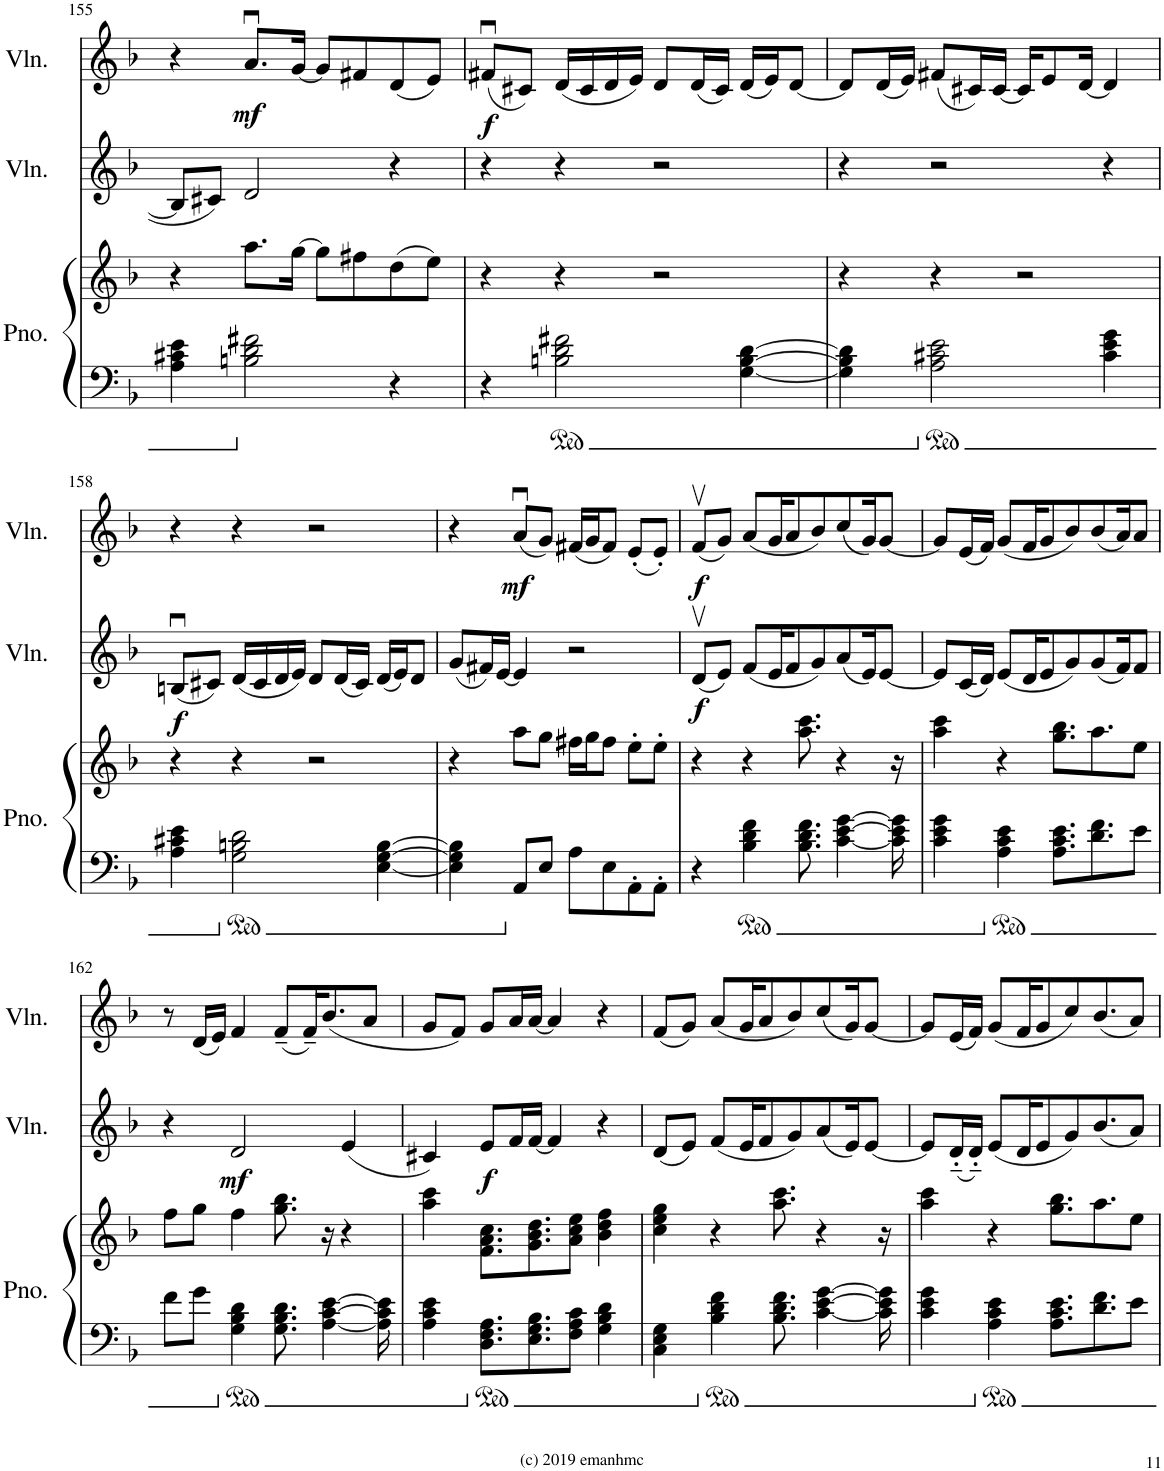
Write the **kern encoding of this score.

**kern	**kern	**kern	**dynam	**kern	**dynam
*part3	*part3	*part2	*part2	*part1	*part1
*staff4	*staff3	*staff2	*staff2	*staff1	*staff1
*I"Piano	*	*I"Violin	*	*I"Violin	*
*I'Pno.	*	*I'Vln.	*	*I'Vln.	*
!!LO:PB:g=z
*clefG2	*clefG2	*clefG2	*	*clefG2	*
*k[b-]	*k[b-]	*k[b-]	*	*k[b-]	*
*M4/4	*M4/4	*M4/4	*	*M4/4	*
*met(c)	*met(c)	*met(c)	*	*met(c)	*
=155	=155	=155	=155	=155	=155
4A\ 4c#X\ 4e\	4r	8B/L]	.	4r	.
.	.	8c#X/J	.	.	.
!	!	!	!	!	!LO:DY:b
2Bn\ 2d\ 2f#X\	8.aa\L	2d/	.	8.au/L	mf
.	[16gg\Jk	.	.	[16g/Jk	.
.	8gg\L]	.	.	8g/L]	.
.	8ff#X\	.	.	8f#X/	.
4r	(8dd\	4r	.	(8d/	.
.	8ee\J)	.	.	8e/J)	.
=156	=156	=156	=156	=156	=156
!	!	!	!	!	!LO:DY:b
4r	4r	4r	.	(8f#Xu/L	f
.	.	.	.	8c#X/J)	.
2Bn\ 2d\ 2f#X\	4r	4r	.	(16d/LL	.
.	.	.	.	16c#/	.
.	.	.	.	16d/	.
.	.	.	.	16e/JJ)	.
.	2r	2r	.	8d/L	.
.	.	.	.	(16d/L	.
.	.	.	.	16c#/JJ)	.
[4G\ [4B\ [4d\	.	.	.	(16d/LL	.
.	.	.	.	16e/J)	.
.	.	.	.	[8d/J	.
=157	=157	=157	=157	=157	=157
4G\] 4B\] 4d\]	4r	4r	.	8d/L]	.
.	.	.	.	(16d/L	.
.	.	.	.	16e/JJ)	.
2A\ 2c#X\ 2e\	4r	2r	.	(8f#X/L	.
.	.	.	.	16c#X/L)	.
.	.	.	.	[16c#/JJ	.
.	2r	.	.	16c#/KL]	.
.	.	.	.	8e/	.
.	.	.	.	[16d/Jk	.
4c#\ 4e\ 4g\	.	4r	.	4d/]	.
!!LO:LB:g=z
=158	=158	=158	=158	=158	=158
!	!	!	!LO:DY:b	!	!
4A\ 4c#X\ 4e\	4r	(8Bnu/L	f	4r	.
.	.	8c#X/J)	.	.	.
2G\ 2Bn\ 2d\	4r	(16d/LL	.	4r	.
.	.	16c#/	.	.	.
.	.	16d/	.	.	.
.	.	16e/JJ)	.	.	.
.	2r	8d/L	.	2r	.
.	.	(16d/L	.	.	.
.	.	16c#/JJ)	.	.	.
[4E\ [4G\ [4B\	.	(16d/LL	.	.	.
.	.	16e/J)	.	.	.
.	.	8d/J	.	.	.
=159	=159	=159	=159	=159	=159
4E\] 4G\] 4B\]	4r	(8g/L	.	4r	.
.	.	16f#X/L)	.	.	.
.	.	[16e/JJ	.	.	.
!	!	!	!	!	!LO:DY:b
8AA/L	8aa\L	4e/]	.	(8au/L	mf
8E/J	8gg\J	.	.	8g/J)	.
8A\L	16ff#X\LL	2r	.	(16f#X/LL	.
.	16gg\J	.	.	16g/J	.
8E\	8ff#\J	.	.	8f#/J)	.
8AA'\	8ee'\L	.	.	(8e'/L	.
8AA'\J	8ee'\J	.	.	8e'/J)	.
=160	=160	=160	=160	=160	=160
!	!	!	!LO:DY:b	!	!LO:DY:b
4r	4r	(8dv/L	f	(8fv/L	f
.	.	8e/J)	.	8g/J)	.
4B-\ 4d\ 4f\	4r	(8f/L	.	(8a/L	.
.	.	16e/K	.	16g/K	.
.	.	8f/	.	8a/	.
8.B-\ 8.d\ 8.f\	8.aa\ 8.ccc\	.	.	.	.
.	.	8g/)	.	8b-/)	.
[4c\ [4e\ [4g\	4r	(8a/	.	(8cc/	.
.	.	16e/K)	.	16g/K)	.
.	.	[8e/J	.	[8g/J	.
16c\] 16e\] 16g\]	16r	.	.	.	.
=161	=161	=161	=161	=161	=161
4c\ 4e\ 4g\	4aa\ 4ccc\	8e/L]	.	8g/L]	.
.	.	(16c/L	.	(16e/L	.
.	.	16d/JJ)	.	16f/JJ)	.
4A\ 4c\ 4e\	4r	(8e/L	.	(8g/L	.
.	.	16d/K	.	16f/K	.
.	.	8e/	.	8g/	.
8.A\ 8.c\ 8.e\L	8.gg\ 8.bb-\L	.	.	.	.
.	.	8g/)	.	8b-/)	.
8.d\ 8.f\	8.aa\	(8g/	.	(8b-/	.
.	.	16f/K)	.	16a/K)	.
8e\J	8ee\J	8f/J	.	8a/J	.
!!LO:LB:g=z
=162	=162	=162	=162	=162	=162
8f\L	8ff\L	4r	.	8r	.
8g\J	8gg\J	.	.	(16d/LL	.
.	.	.	.	16e/JJ)	.
!	!	!	!LO:DY:b	!	!
4G\ 4B-\ 4d\	4ff\	2d/	mf	4f/	.
8.G\ 8.B-\ 8.d\	8.gg\ 8.bb-\	.	.	(8f~/L	.
.	.	.	.	16f~/K)	.
[4A\ [4c\ [4e\	16r	.	.	(8.b-/	.
.	4r	(4e/	.	.	.
.	.	.	.	8a/J	.
16A\] 16c\] 16e\]	.	.	.	.	.
=163	=163	=163	=163	=163	=163
4A\ 4c\ 4e\	4aa\ 4ccc\	4c#X/)	.	8g/L	.
.	.	.	.	8f/J)	.
!	!	!	!LO:DY:b	!	!
8.D\ 8.F\ 8.A\L	8.f\ 8.a\ 8.cc\L	8e/L	f	8g/L	.
.	.	16f/L	.	16a/L	.
8.E\ 8.G\ 8.B-\	8.g\ 8.b-\ 8.dd\	[16f/JJ	.	[16a/JJ	.
.	.	4f/]	.	4a/]	.
8F\ 8A\ 8c\J	8a\ 8cc\ 8ee\J	.	.	.	.
4G\ 4B-\ 4d\	4b-\ 4dd\ 4ff\	4r	.	4r	.
=164	=164	=164	=164	=164	=164
4C\ 4E\ 4G\	4cc\ 4ee\ 4gg\	(8d/L	.	(8f/L	.
.	.	8e/J)	.	8g/J)	.
4B-\ 4d\ 4f\	4r	(8f/L	.	(8a/L	.
.	.	16e/K	.	16g/K	.
.	.	8f/	.	8a/	.
8.B-\ 8.d\ 8.f\	8.aa\ 8.ccc\	.	.	.	.
.	.	8g/)	.	8b-/)	.
[4c\ [4e\ [4g\	4r	(8a/	.	(8cc/	.
.	.	16e/K)	.	16g/K)	.
.	.	[8e/J	.	[8g/J	.
16c\] 16e\] 16g\]	16r	.	.	.	.
=165	=165	=165	=165	=165	=165
4c\ 4e\ 4g\	4aa\ 4ccc\	8e/L]	.	8g/L]	.
.	.	(16d'~/L	.	(16e/L	.
.	.	16d'~/JJ)	.	16f/JJ)	.
4A\ 4c\ 4e\	4r	(8e/L	.	(8g/L	.
.	.	16d/K	.	16f/K	.
.	.	8e/	.	8g/	.
8.A\ 8.c\ 8.e\L	8.gg\ 8.bb-\L	.	.	.	.
.	.	8g/)	.	8cc/)	.
8.d\ 8.f\	8.aa\	(8.b-/	.	(8.b-/	.
8e\J	8ee\J	8a/J)	.	8a/J)	.
=	=	=	=	=	=
*-	*-	*-	*-	*-	*-
